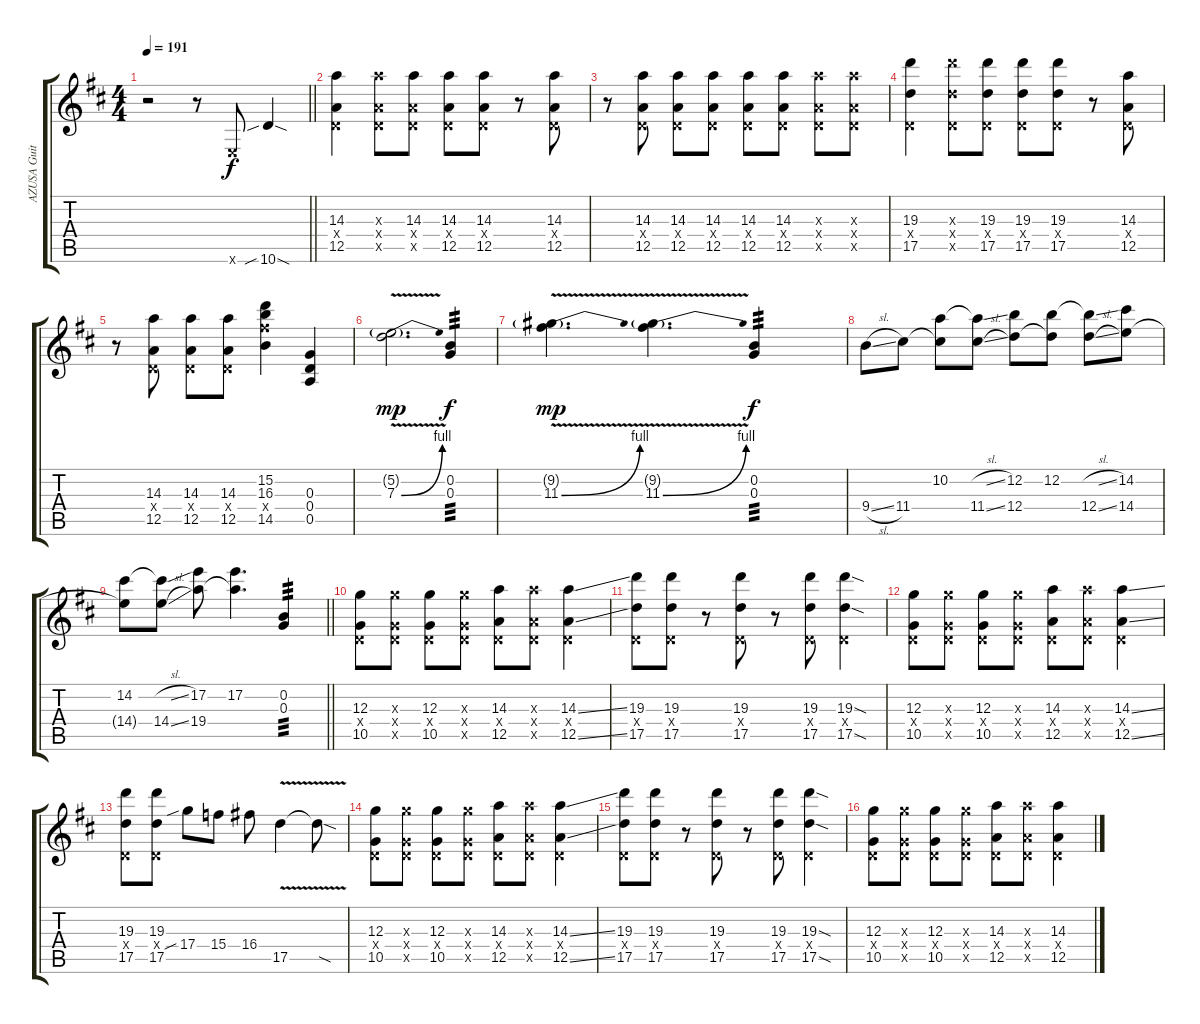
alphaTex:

\track ("AZUSA Guitar" "AZUSA Guit") {instrument distortionguitar}
\staff {score tabs}
\tuning (E4 B3 G3 D3 A2 E2) {hide}
\ts (4 4)
\tempo 191
\clef g2
\barLineRight lightlight
\ks d
r.2{dy f} r.8 0.6{x}.8 10.6{sib sod}.4 |
(14.3 0.4{x} 12.5).4 (14.3{x} 0.4{x} 12.5{x}).8 (14.3 0.4{x} 12.5{x}).8 (14.3 0.4{x} 12.5).8 (14.3 0.4{x} 12.5).8 r.8 (14.3 0.4{x} 12.5).8 |
r.8 (14.3 0.4{x} 12.5).8 (14.3 0.4{x} 12.5).8 (14.3 0.4{x} 12.5).8 (14.3 0.4{x} 12.5).8 (14.3 0.4{x} 12.5).8 (14.3{x} 0.4{x} 12.5{x}).8 (14.3{x} 0.4{x} 12.5{x}).8 |
(19.3 0.4{x} 17.5).4 (19.3{x} 0.4{x} 17.5{x}).8 (19.3 0.4{x} 17.5).8 (19.3 0.4{x} 17.5).8 (19.3 0.4{x} 17.5).8 r.8 (14.3 0.4{x} 12.5).8 |
r.8 (14.3 0.4{x} 12.5).8 (14.3 0.4{x} 12.5).8 (14.3 0.4{x} 12.5).8 (15.2 16.3 16.4{x} 14.5).4 (0.3 0.4 0.5).4 |
(5.2{g} 7.3{be (bend 0 0 60 4) v}).2{d dy mp} (0.2 0.3).4{tp 3 dy f} |
(9.2{g} 11.3{be (bend 0 0 60 4) v}).4{d dy mp} (9.2{g} 11.3{be (bend 0 0 60 4) v}).4{d} (0.2 0.3).4{tp 3 dy f} |
9.4{sl}.8 11.4.8 (10.2 11.4{t}).8 (10.2{sl t} 11.4{sl}).8 (12.2 12.4).8 (12.2 12.4{t}).8 (12.2{sl t} 12.4{sl}).8 (14.2 14.4).8 |
\barLineRight lightlight
(14.2 14.4{t}).8 (14.2{sl t} 14.4{sl}).8 (17.2 19.4).8 (17.2 19.4{t}).4{d} (0.2 0.3).4{tp 3} |
(12.3 0.4{x} 10.5).8 (12.3{x} 0.4{x} 10.5{x}).8 (12.3 0.4{x} 10.5).8 (12.3{x} 0.4{x} 10.5{x}).8 (14.3 0.4{x} 12.5).8 (14.3{x} 0.4{x} 12.5{x}).8 (14.3{ss} 0.4{x} 12.5{ss}).4 |
(19.3 0.4{x} 17.5).8 (19.3 0.4{x} 17.5).8 r.8 (19.3 0.4{x} 17.5).8 r.8 (19.3 0.4{x} 17.5).8 (19.3{sod} 0.4{x} 17.5{sod}).4 |
(12.3 0.4{x} 10.5).8 (12.3{x} 0.4{x} 10.5{x}).8 (12.3 0.4{x} 10.5).8 (12.3{x} 0.4{x} 10.5{x}).8 (14.3 0.4{x} 12.5).8 (14.3{x} 0.4{x} 12.5{x}).8 (14.3{ss} 0.4{x} 12.5{ss}).4 |
(19.3 0.4{x} 17.5).8 (19.3 0.4{x} 17.5).8 17.4{sib}.8 15.4.8 16.4.8 17.5{v}.4 17.5{sod t}.8 |
(12.3 0.4{x} 10.5).8 (12.3{x} 0.4{x} 10.5{x}).8 (12.3 0.4{x} 10.5).8 (12.3{x} 0.4{x} 10.5{x}).8 (14.3 0.4{x} 12.5).8 (14.3{x} 0.4{x} 12.5{x}).8 (14.3{ss} 0.4{x} 12.5{ss}).4 |
(19.3 0.4{x} 17.5).8 (19.3 0.4{x} 17.5).8 r.8 (19.3 0.4{x} 17.5).8 r.8 (19.3 0.4{x} 17.5).8 (19.3{sod} 0.4{x} 17.5{sod}).4 |
(12.3 0.4{x} 10.5).8 (12.3{x} 0.4{x} 10.5{x}).8 (12.3 0.4{x} 10.5).8 (12.3{x} 0.4{x} 10.5{x}).8 (14.3 0.4{x} 12.5).8 (14.3{x} 0.4{x} 12.5{x}).8 (14.3{ss} 0.4{x} 12.5{ss}).4
